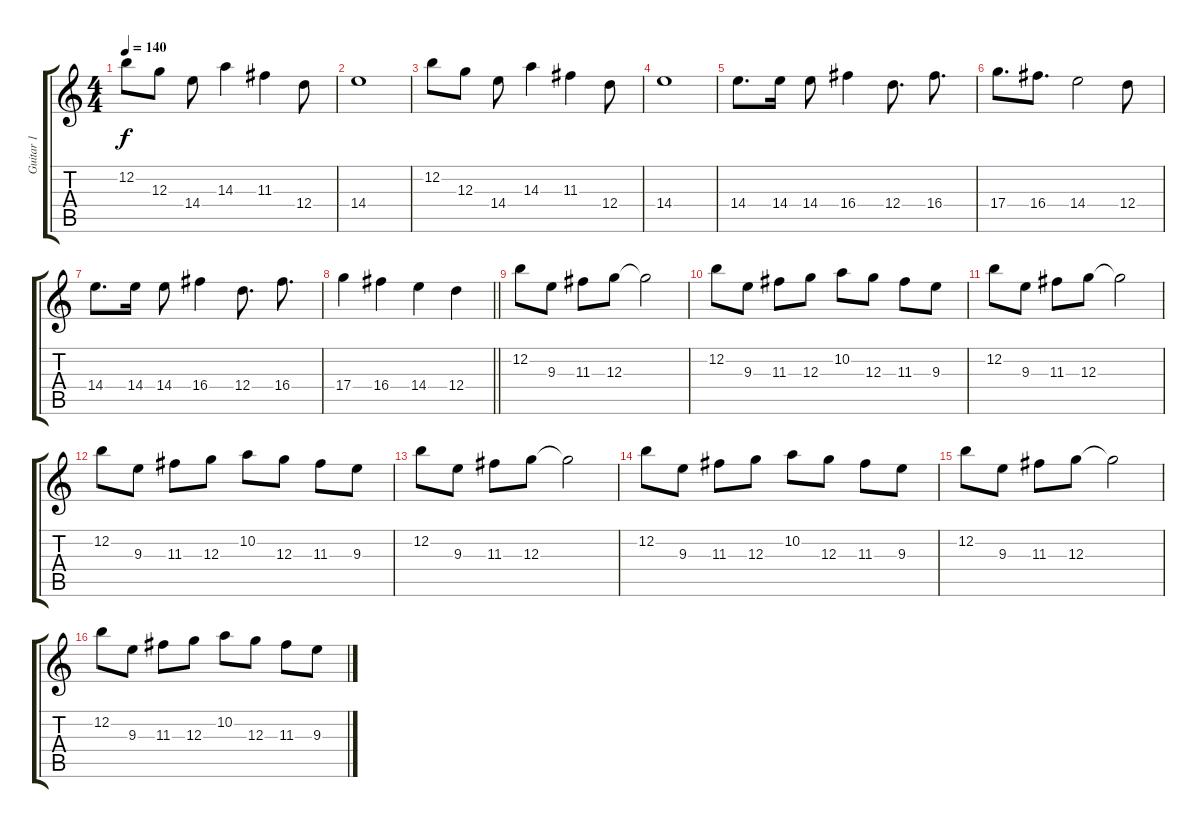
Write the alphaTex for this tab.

\track ("Guitar 1" "Guitar 1") {instrument distortionguitar}
\staff {score tabs}
\tuning (E4 B3 G3 D3 A2 E2) {hide}
\ts (4 4)
\tempo 140
\clef g2
\ks c
12.2.8{dy f} 12.3.8 14.4.8 14.3.4 11.3.4 12.4.8 |
14.4.1 |
12.2.8 12.3.8 14.4.8 14.3.4 11.3.4 12.4.8 |
14.4.1 |
14.4.8{d} 14.4.16 14.4.8 16.4.4 12.4.8{d} 16.4.8{d} |
17.4.8{d} 16.4.8{d} 14.4.2 12.4.8 |
14.4.8{d} 14.4.16 14.4.8 16.4.4 12.4.8{d} 16.4.8{d} |
\barLineRight lightlight
17.4.4 16.4.4 14.4.4 12.4.4 |
12.2.8 9.3.8 11.3.8 12.3.8 12.3{t}.2 |
12.2.8 9.3.8 11.3.8 12.3.8 10.2.8 12.3.8 11.3.8 9.3.8 |
12.2.8 9.3.8 11.3.8 12.3.8 12.3{t}.2 |
12.2.8 9.3.8 11.3.8 12.3.8 10.2.8 12.3.8 11.3.8 9.3.8 |
12.2.8 9.3.8 11.3.8 12.3.8 12.3{t}.2 |
12.2.8 9.3.8 11.3.8 12.3.8 10.2.8 12.3.8 11.3.8 9.3.8 |
12.2.8 9.3.8 11.3.8 12.3.8 12.3{t}.2 |
12.2.8 9.3.8 11.3.8 12.3.8 10.2.8 12.3.8 11.3.8 9.3.8
